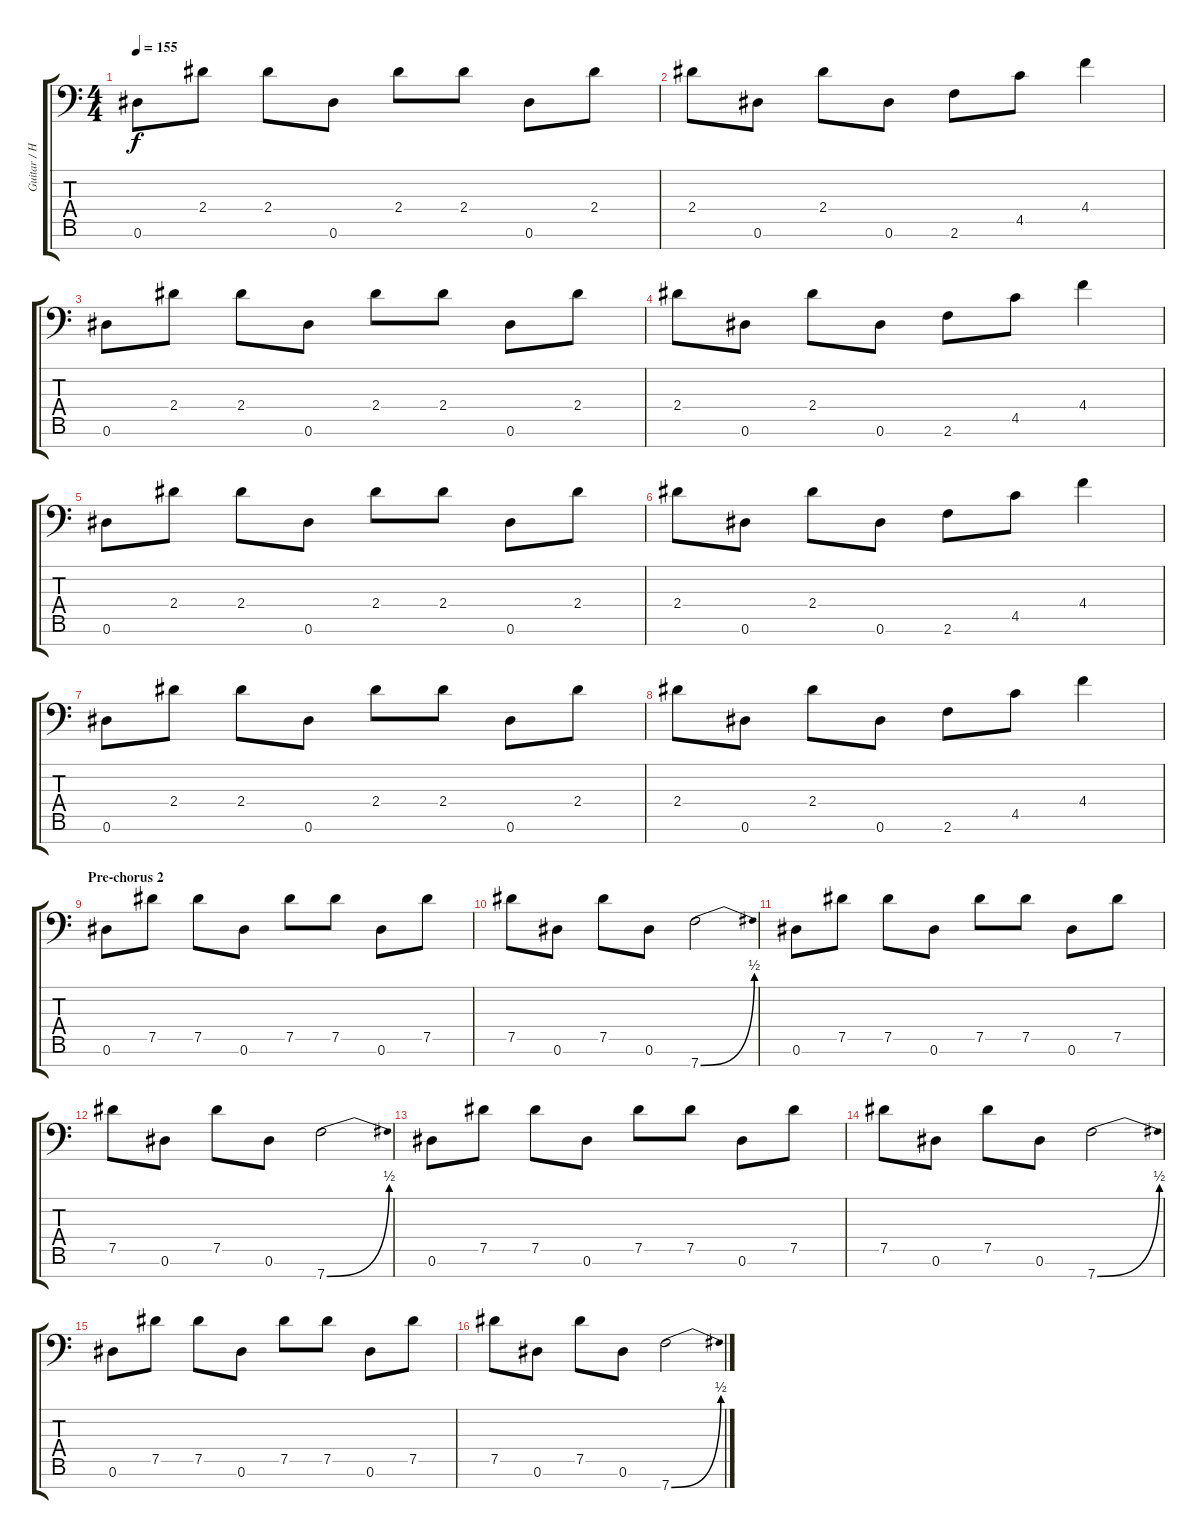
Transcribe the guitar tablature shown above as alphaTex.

\track ("Guitar / Head" "Guitar / H") {instrument overdrivenguitar}
\staff {score tabs}
\tuning (Eb4 Bb3 Gb3 Db3 Ab2 Eb2 Bb1) {hide}
\ts (4 4)
\tempo 155
\clef f4
\ks c
0.6.8{dy f} 2.4.8 2.4.8 0.6.8 2.4.8 2.4.8 0.6.8 2.4.8 |
2.4.8 0.6.8 2.4.8 0.6.8 2.6.8 4.5.8 4.4.4 |
0.6.8 2.4.8 2.4.8 0.6.8 2.4.8 2.4.8 0.6.8 2.4.8 |
2.4.8 0.6.8 2.4.8 0.6.8 2.6.8 4.5.8 4.4.4 |
0.6.8 2.4.8 2.4.8 0.6.8 2.4.8 2.4.8 0.6.8 2.4.8 |
2.4.8 0.6.8 2.4.8 0.6.8 2.6.8 4.5.8 4.4.4 |
0.6.8 2.4.8 2.4.8 0.6.8 2.4.8 2.4.8 0.6.8 2.4.8 |
2.4.8 0.6.8 2.4.8 0.6.8 2.6.8 4.5.8 4.4.4 |
\section ("" "Pre-chorus 2")
0.6.8{volume 13 instrument overdrivenguitar} 7.5.8 7.5.8 0.6.8 7.5.8 7.5.8 0.6.8 7.5.8 |
7.5.8 0.6.8 7.5.8 0.6.8 7.7{be (bend 0 0 60 2)}.2 |
0.6.8 7.5.8 7.5.8 0.6.8 7.5.8 7.5.8 0.6.8 7.5.8 |
7.5.8 0.6.8 7.5.8 0.6.8 7.7{be (bend 0 0 60 2)}.2 |
0.6.8 7.5.8 7.5.8 0.6.8 7.5.8 7.5.8 0.6.8 7.5.8 |
7.5.8 0.6.8 7.5.8 0.6.8 7.7{be (bend 0 0 60 2)}.2 |
0.6.8 7.5.8 7.5.8 0.6.8 7.5.8 7.5.8 0.6.8 7.5.8 |
7.5.8 0.6.8 7.5.8 0.6.8 7.7{be (bend 0 0 60 2)}.2
